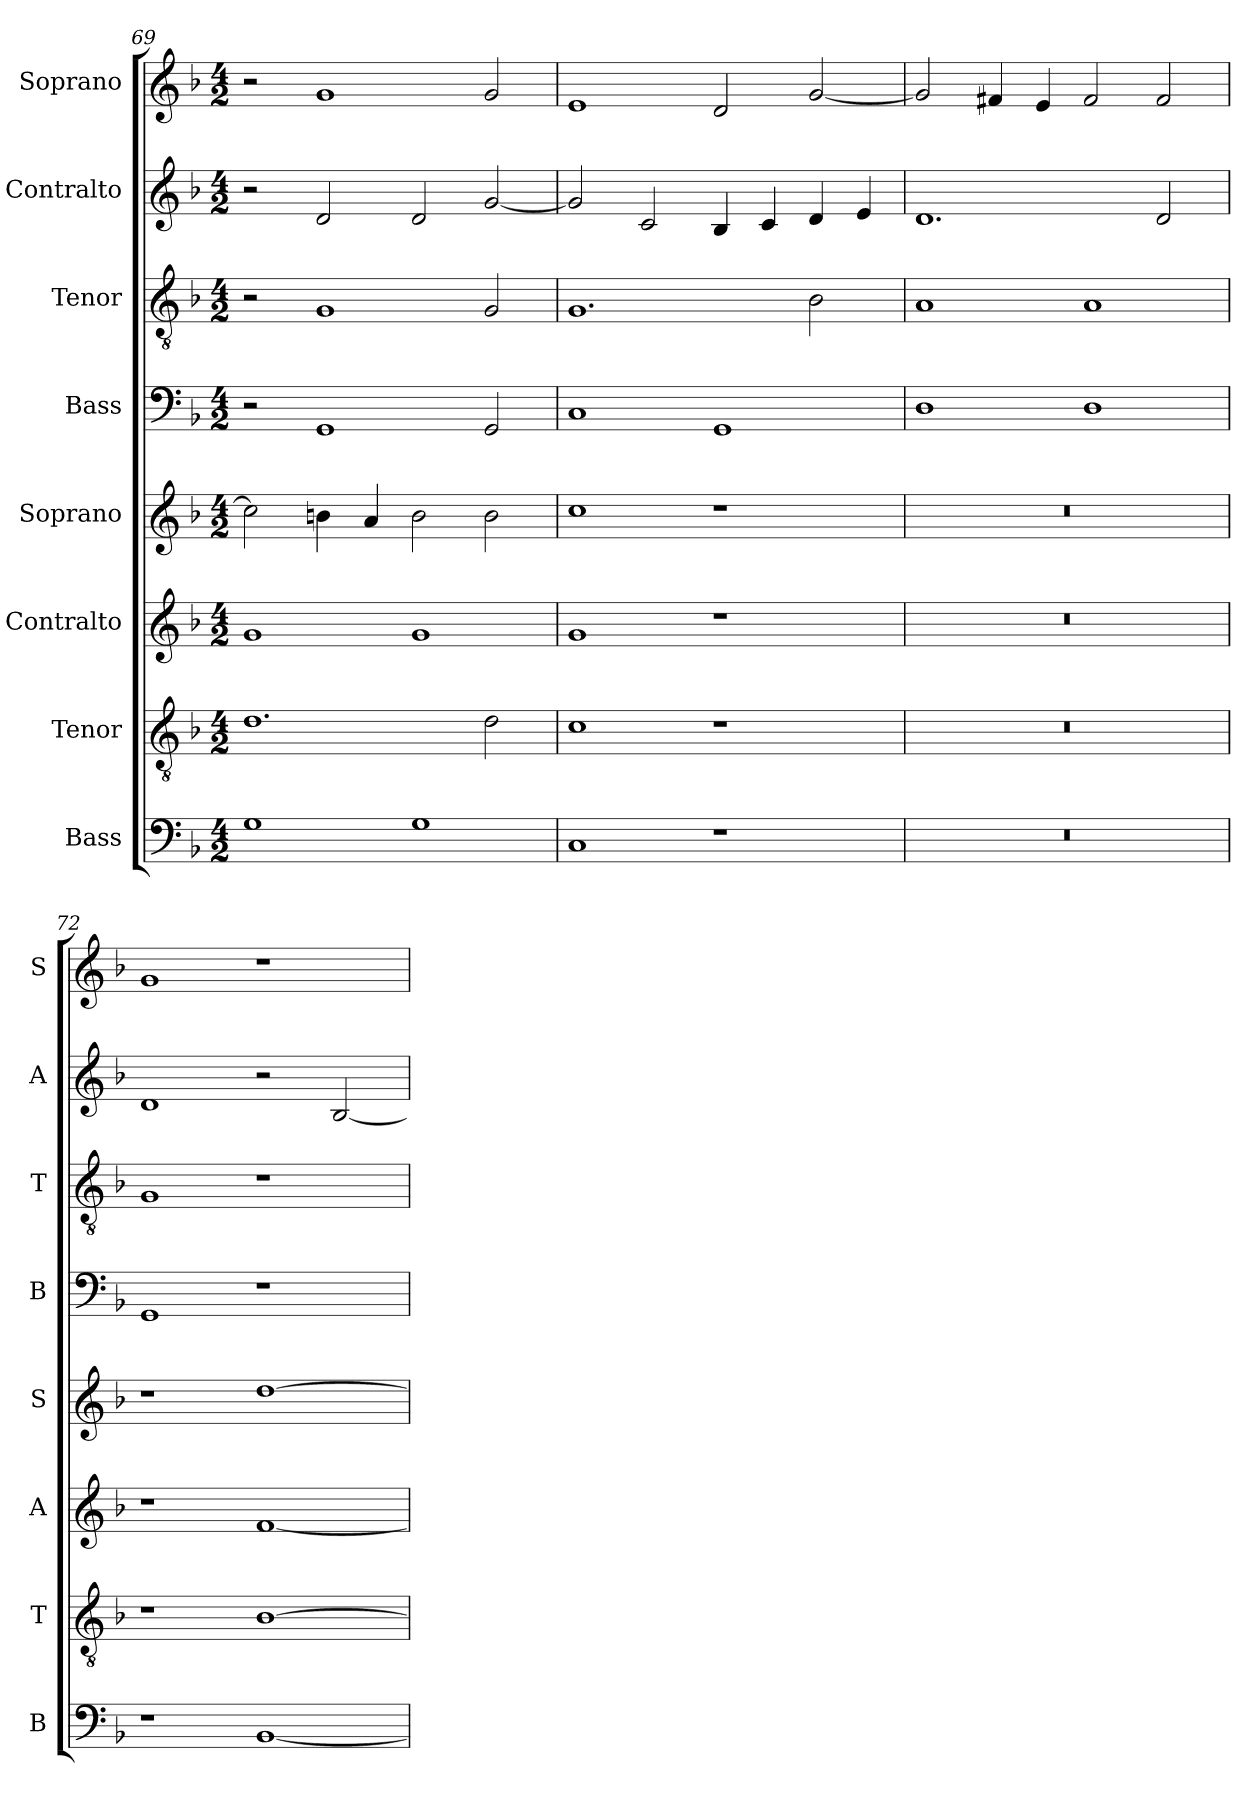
**kern	**kern	**kern	**kern	**kern	**kern	**kern	**kern
*part8	*part7	*part6	*part5	*part4	*part3	*part2	*part1
*staff8	*staff7	*staff6	*staff5	*staff4	*staff3	*staff2	*staff1
*I"Bass	*I"Tenor	*I"Contralto	*I"Soprano	*I"Bass	*I"Tenor	*I"Contralto	*I"Soprano
*I'B	*I'T	*I'A	*I'S	*I'B	*I'T	*I'A	*I'S
*clefF4	*clefGv2	*clefG2	*clefG2	*clefF4	*clefGv2	*clefG2	*clefG2
*k[b-]	*k[b-]	*k[b-]	*k[b-]	*k[b-]	*k[b-]	*k[b-]	*k[b-]
*F:ion	*F:ion	*F:ion	*F:ion	*F:ion	*F:ion	*F:ion	*F:ion
*M4/2	*M4/2	*M4/2	*M4/2	*M4/2	*M4/2	*M4/2	*M4/2
=69	=69	=69	=69	=69	=69	=69	=69
1G	1.d	1g	2cc]	2r	2r	2r	2r
.	.	.	4bn	1GG	1G	2d	1g
.	.	.	4a	.	.	.	.
1G	.	1g	2b	.	.	2d	.
.	2d	.	2b	2GG	2G	[2g	2g
=70	=70	=70	=70	=70	=70	=70	=70
1C	1c	1g	1cc	1C	1.G	2g]	1e
.	.	.	.	.	.	2c	.
1r	1r	1r	1r	1GG	.	4B-	2d
.	.	.	.	.	.	4c	.
.	.	.	.	.	2B-	4d	[2g
.	.	.	.	.	.	4e	.
=71	=71	=71	=71	=71	=71	=71	=71
0r	0r	0r	0r	1D	1A	1.d	2g]
.	.	.	.	.	.	.	4f#X
.	.	.	.	.	.	.	4e
.	.	.	.	1D	1A	.	2f#
.	.	.	.	.	.	2d	2f#
=72	=72	=72	=72	=72	=72	=72	=72
1r	1r	1r	1r	1GG	1G	1d	1g
[1BB-	[1B-	[1f	[1dd	1r	1r	2r	1r
.	.	.	.	.	.	[2B-	.
=	=	=	=	=	=	=	=
*-	*-	*-	*-	*-	*-	*-	*-
